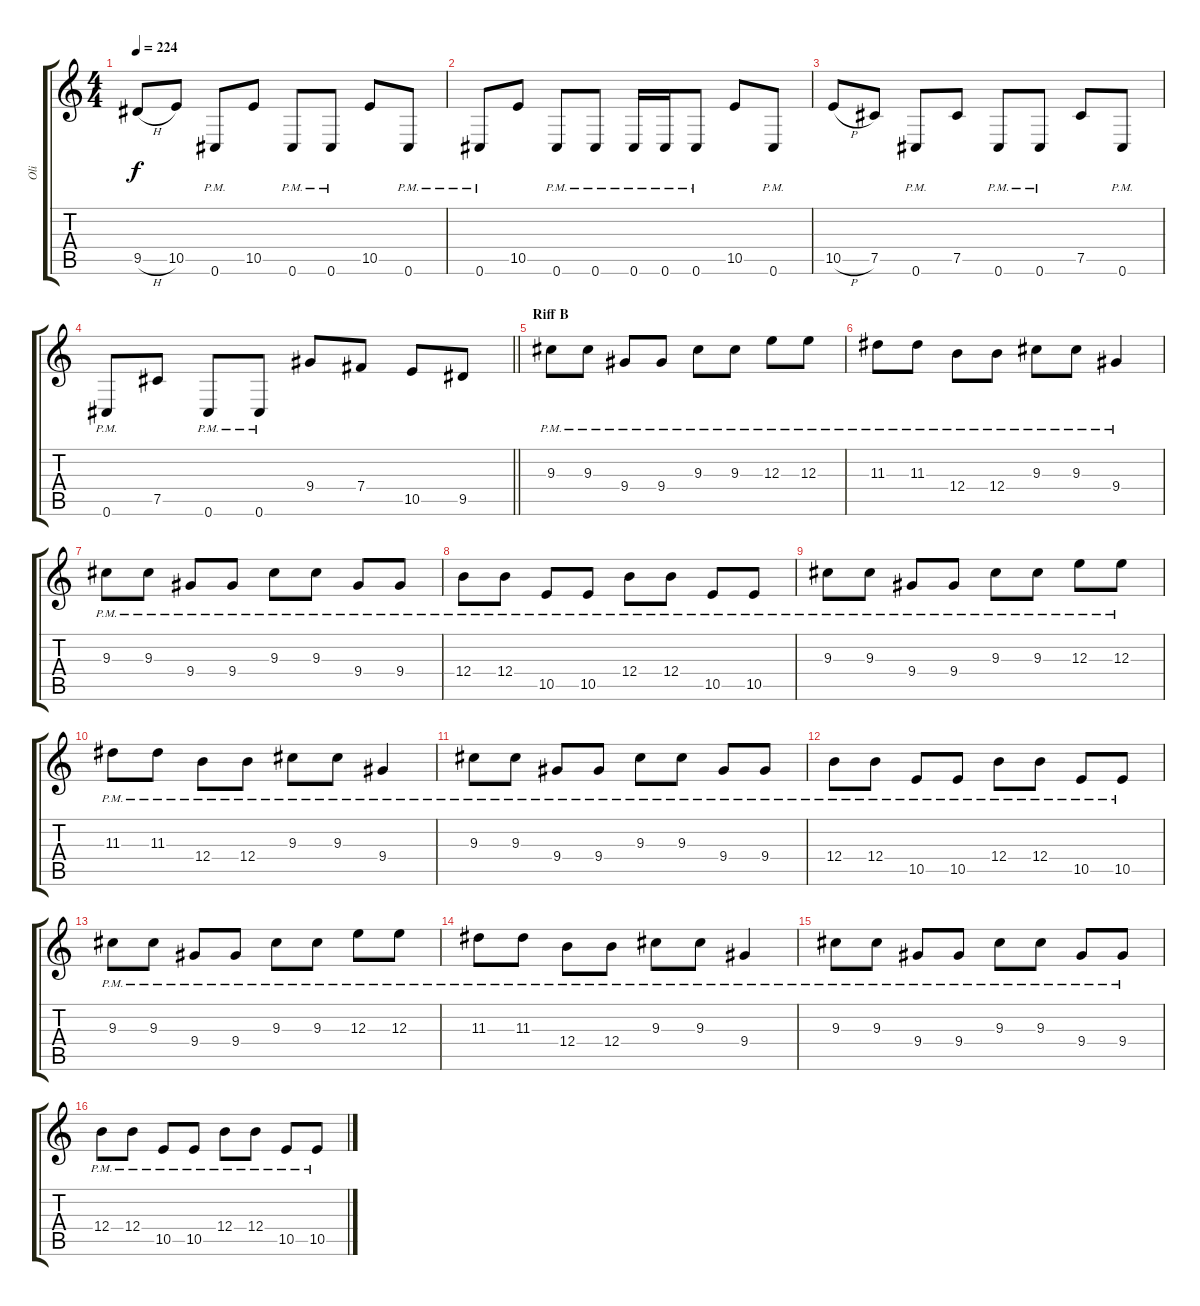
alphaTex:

\track ("Oli" "Oli") {instrument overdrivenguitar}
\staff {score tabs}
\tuning (Db4 Ab3 E3 B2 Gb2 Db2) {hide}
\ts (4 4)
\tempo 224
\clef g2
\ks c
9.5{h}.8{dy f} 10.5.8 0.6{pm}.8 10.5.8 0.6{pm}.8 0.6{pm}.8 10.5.8 0.6{pm}.8 |
0.6{pm}.8 10.5.8 0.6{pm}.8 0.6{pm}.8 0.6{pm}.16 0.6{pm}.16 0.6{pm}.8 10.5.8 0.6{pm}.8 |
10.5{h}.8 7.5.8 0.6{pm}.8 7.5.8 0.6{pm}.8 0.6{pm}.8 7.5.8 0.6{pm}.8 |
\barLineRight lightlight
0.6{pm}.8 7.5.8 0.6{pm}.8 0.6{pm}.8 9.4.8 7.4.8 10.5.8 9.5.8 |
\section ("" "Riff B")
9.3{pm}.8 9.3{pm}.8 9.4{pm}.8 9.4{pm}.8 9.3{pm}.8 9.3{pm}.8 12.3{pm}.8 12.3{pm}.8 |
11.3{pm}.8 11.3{pm}.8 12.4{pm}.8 12.4{pm}.8 9.3{pm}.8 9.3{pm}.8 9.4{pm}.4 |
9.3{pm}.8 9.3{pm}.8 9.4{pm}.8 9.4{pm}.8 9.3{pm}.8 9.3{pm}.8 9.4{pm}.8 9.4{pm}.8 |
12.4{pm}.8 12.4{pm}.8 10.5{pm}.8 10.5{pm}.8 12.4{pm}.8 12.4{pm}.8 10.5{pm}.8 10.5{pm}.8 |
9.3{pm}.8 9.3{pm}.8 9.4{pm}.8 9.4{pm}.8 9.3{pm}.8 9.3{pm}.8 12.3{pm}.8 12.3{pm}.8 |
11.3{pm}.8 11.3{pm}.8 12.4{pm}.8 12.4{pm}.8 9.3{pm}.8 9.3{pm}.8 9.4{pm}.4 |
9.3{pm}.8 9.3{pm}.8 9.4{pm}.8 9.4{pm}.8 9.3{pm}.8 9.3{pm}.8 9.4{pm}.8 9.4{pm}.8 |
12.4{pm}.8 12.4{pm}.8 10.5{pm}.8 10.5{pm}.8 12.4{pm}.8 12.4{pm}.8 10.5{pm}.8 10.5{pm}.8 |
9.3{pm}.8 9.3{pm}.8 9.4{pm}.8 9.4{pm}.8 9.3{pm}.8 9.3{pm}.8 12.3{pm}.8 12.3{pm}.8 |
11.3{pm}.8 11.3{pm}.8 12.4{pm}.8 12.4{pm}.8 9.3{pm}.8 9.3{pm}.8 9.4{pm}.4 |
9.3{pm}.8 9.3{pm}.8 9.4{pm}.8 9.4{pm}.8 9.3{pm}.8 9.3{pm}.8 9.4{pm}.8 9.4{pm}.8 |
12.4{pm}.8 12.4{pm}.8 10.5{pm}.8 10.5{pm}.8 12.4{pm}.8 12.4{pm}.8 10.5{pm}.8 10.5{pm}.8
